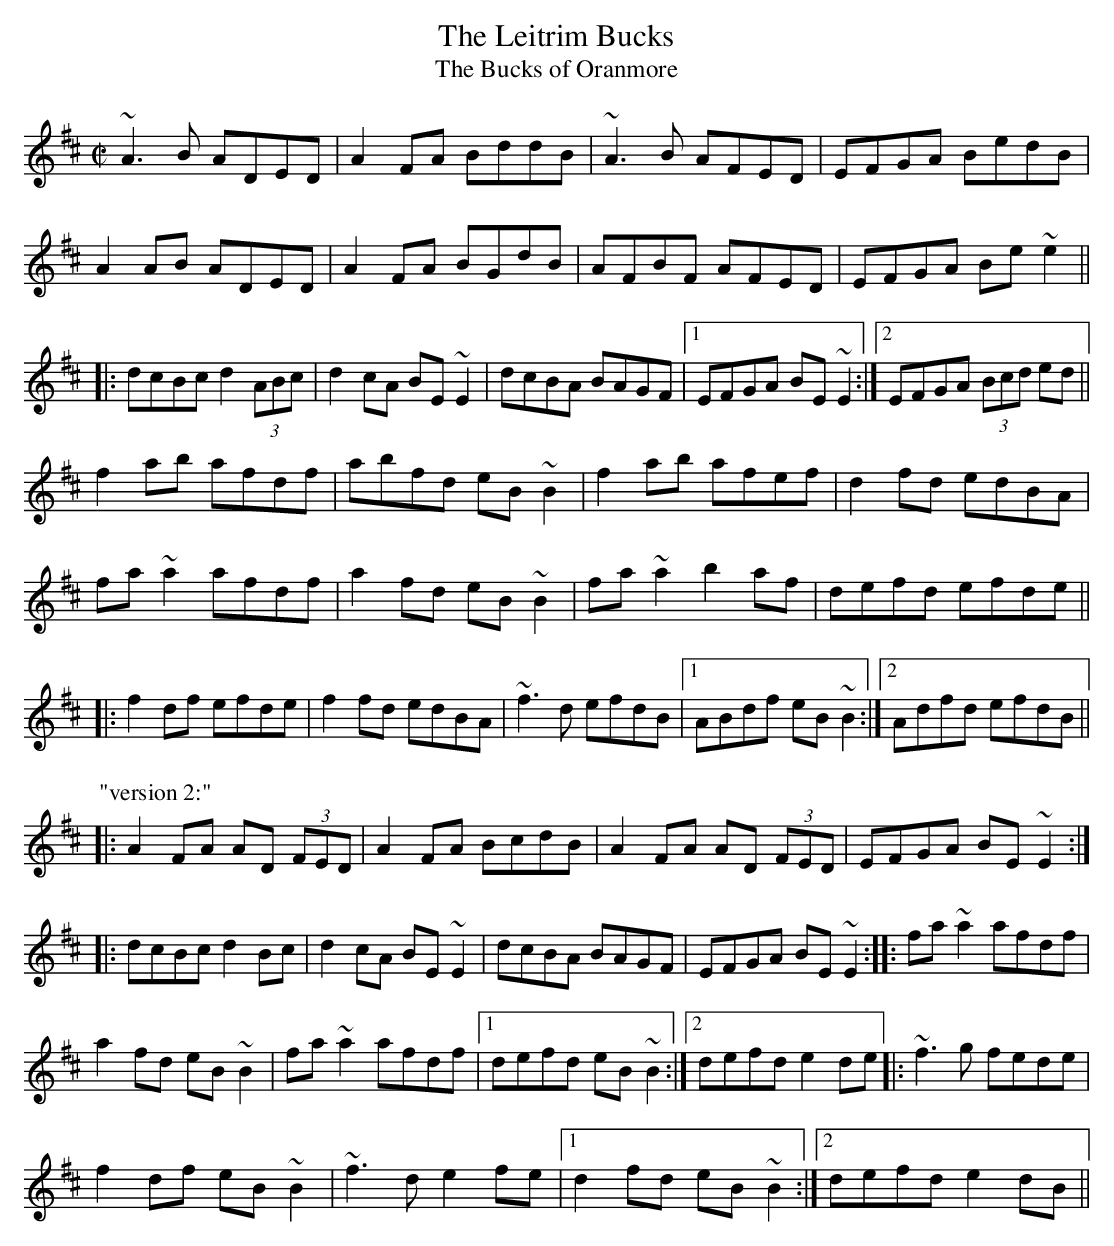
X:1
T:Leitrim Bucks, The
T:Bucks of Oranmore, The
M:C|
L:1/8
K:D
~A3B ADED | A2FA BddB | ~A3B AFED | EFGA BedB |
A2AB ADED |A2FA BGdB | AFBF AFED | EFGA Be~e2 ||
|: dcBc d2 (3ABc | d2cA BE~E2 |dcBA BAGF |1 EFGA BE~E2 :|2 EFGA (3Bcd ed ||
f2ab afdf |abfd eB~B2 | f2ab afef | d2fd edBA |
fa~a2 afdf | a2fd eB~B2 |fa~a2 b2af | defd efde ||
|: f2df efde | f2fd edBA | ~f3d efdB |[1 ABdf eB~B2 :|2 Adfd efdB ||
P:"version 2:"
|:A2FA AD (3FED | A2FA BcdB | A2FA AD (3FED | EFGA BE~E2 :|
|: dcBc d2Bc | d2cA BE~E2 | dcBA BAGF | EFGA BE~E2 :||: fa~a2 afdf |
a2fd eB~B2 | fa~a2 afdf |1 defd eB~B2 :|2 defd e2de |: ~f3g fede |
f2df eB~B2 | ~f3d e2fe |1 d2fd eB~B2 :|2 defd e2dB ||
